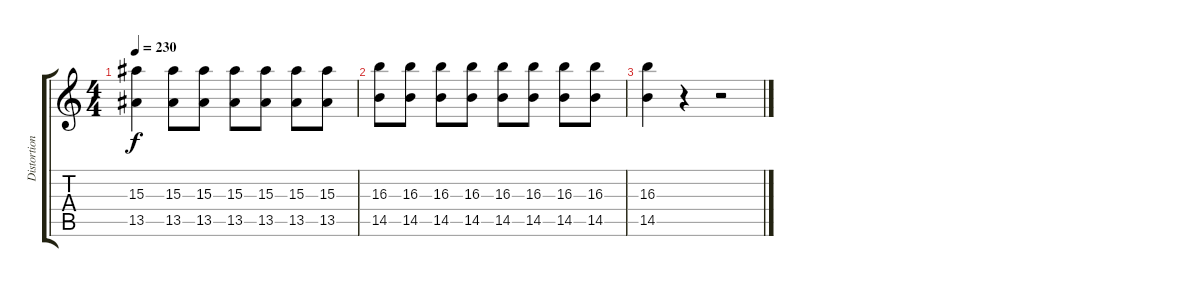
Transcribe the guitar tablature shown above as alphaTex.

\track ("Distortion Guitar" "Distortion") {instrument distortionguitar}
\staff {score tabs}
\tuning (E4 B3 G3 D3 A2 E2) {hide}
\ts (4 4)
\tempo 230
\clef g2
\ks c
(15.3 13.5).4{dy f} (15.3 13.5).8 (15.3 13.5).8 (15.3 13.5).8 (15.3 13.5).8 (15.3 13.5).8 (15.3 13.5).8 |
(16.3 14.5).8 (16.3 14.5).8 (16.3 14.5).8 (16.3 14.5).8 (16.3 14.5).8 (16.3 14.5).8 (16.3 14.5).8 (16.3 14.5).8 |
(16.3 14.5).4 r.4 r.2
